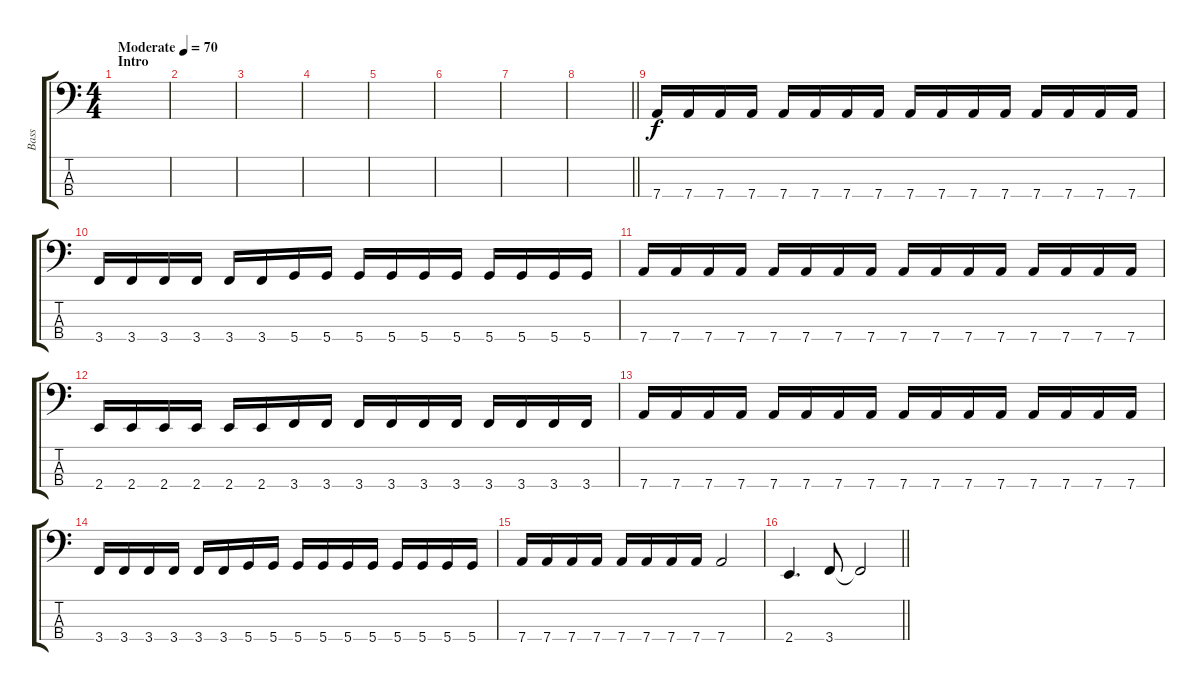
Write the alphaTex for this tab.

\track ("Bass" "Bass") {instrument electricbassfinger}
\staff {score tabs}
\tuning (G2 D2 A1 D1) {hide}
\ts (4 4)
\section ("" "Intro")
\tempo (70 "Moderate")
\clef f4
\ks c
|
|
|
|
|
|
|
\barLineRight lightlight
|
7.4.16 7.4.16 7.4.16 7.4.16 7.4.16 7.4.16 7.4.16 7.4.16 7.4.16 7.4.16 7.4.16 7.4.16 7.4.16 7.4.16 7.4.16 7.4.16 |
3.4.16 3.4.16 3.4.16 3.4.16 3.4.16 3.4.16 5.4.16 5.4.16 5.4.16 5.4.16 5.4.16 5.4.16 5.4.16 5.4.16 5.4.16 5.4.16 |
7.4.16 7.4.16 7.4.16 7.4.16 7.4.16 7.4.16 7.4.16 7.4.16 7.4.16 7.4.16 7.4.16 7.4.16 7.4.16 7.4.16 7.4.16 7.4.16 |
2.4.16 2.4.16 2.4.16 2.4.16 2.4.16 2.4.16 3.4.16 3.4.16 3.4.16 3.4.16 3.4.16 3.4.16 3.4.16 3.4.16 3.4.16 3.4.16 |
7.4.16 7.4.16 7.4.16 7.4.16 7.4.16 7.4.16 7.4.16 7.4.16 7.4.16 7.4.16 7.4.16 7.4.16 7.4.16 7.4.16 7.4.16 7.4.16 |
3.4.16 3.4.16 3.4.16 3.4.16 3.4.16 3.4.16 5.4.16 5.4.16 5.4.16 5.4.16 5.4.16 5.4.16 5.4.16 5.4.16 5.4.16 5.4.16 |
7.4.16 7.4.16 7.4.16 7.4.16 7.4.16 7.4.16 7.4.16 7.4.16 7.4.2 |
\barLineRight lightlight
2.4.4{d} 3.4.8 3.4{t}.2
